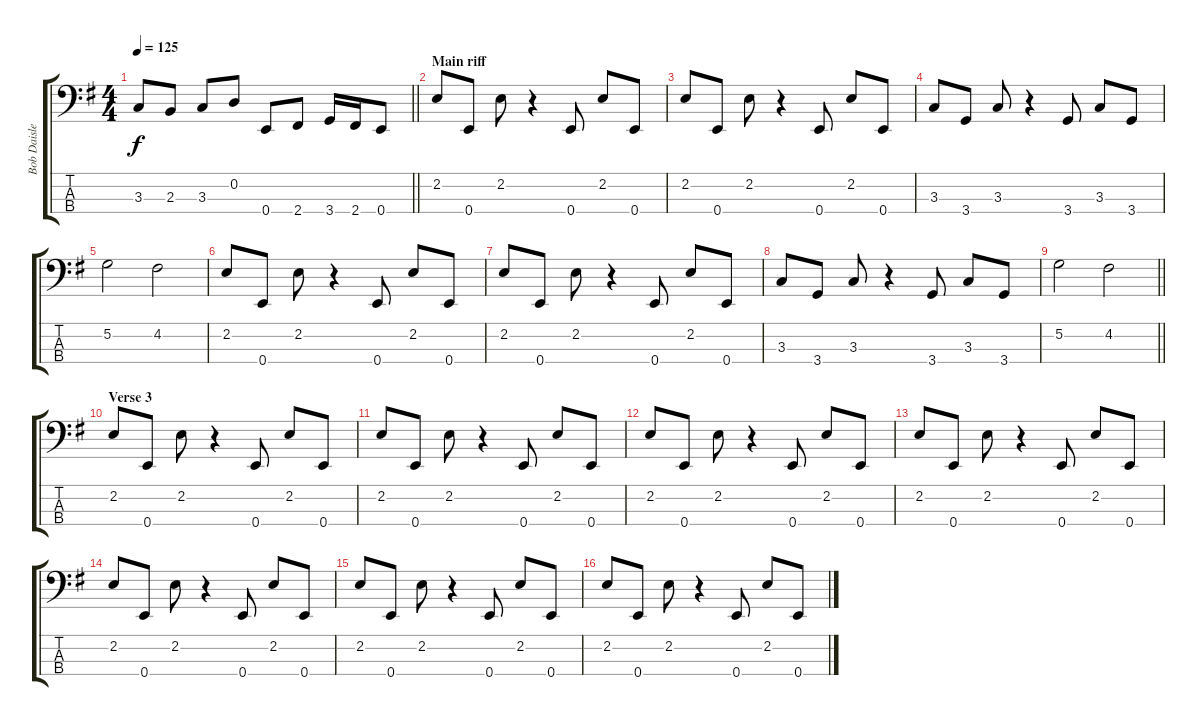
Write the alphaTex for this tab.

\track ("Bob Daisley" "Bob Daisle") {instrument electricbassfinger}
\staff {score tabs}
\tuning (G2 D2 A1 E1) {hide}
\ts (4 4)
\tempo 125
\clef f4
\barLineRight lightlight
\ks eminor
3.3.8{dy f} 2.3.8 3.3.8 0.2.8 0.4.8 2.4.8 3.4.16 2.4.16 0.4.8 |
\section ("" "Main riff")
2.2.8 0.4.8 2.2.8 r.4 0.4.8 2.2.8 0.4.8 |
2.2.8 0.4.8 2.2.8 r.4 0.4.8 2.2.8 0.4.8 |
3.3.8 3.4.8 3.3.8 r.4 3.4.8 3.3.8 3.4.8 |
5.2.2 4.2.2 |
2.2.8 0.4.8 2.2.8 r.4 0.4.8 2.2.8 0.4.8 |
2.2.8 0.4.8 2.2.8 r.4 0.4.8 2.2.8 0.4.8 |
3.3.8 3.4.8 3.3.8 r.4 3.4.8 3.3.8 3.4.8 |
\barLineRight lightlight
5.2.2 4.2.2 |
\section ("" "Verse 3")
2.2.8 0.4.8 2.2.8 r.4 0.4.8 2.2.8 0.4.8 |
2.2.8 0.4.8 2.2.8 r.4 0.4.8 2.2.8 0.4.8 |
2.2.8 0.4.8 2.2.8 r.4 0.4.8 2.2.8 0.4.8 |
2.2.8 0.4.8 2.2.8 r.4 0.4.8 2.2.8 0.4.8 |
2.2.8 0.4.8 2.2.8 r.4 0.4.8 2.2.8 0.4.8 |
2.2.8 0.4.8 2.2.8 r.4 0.4.8 2.2.8 0.4.8 |
2.2.8 0.4.8 2.2.8 r.4 0.4.8 2.2.8 0.4.8
